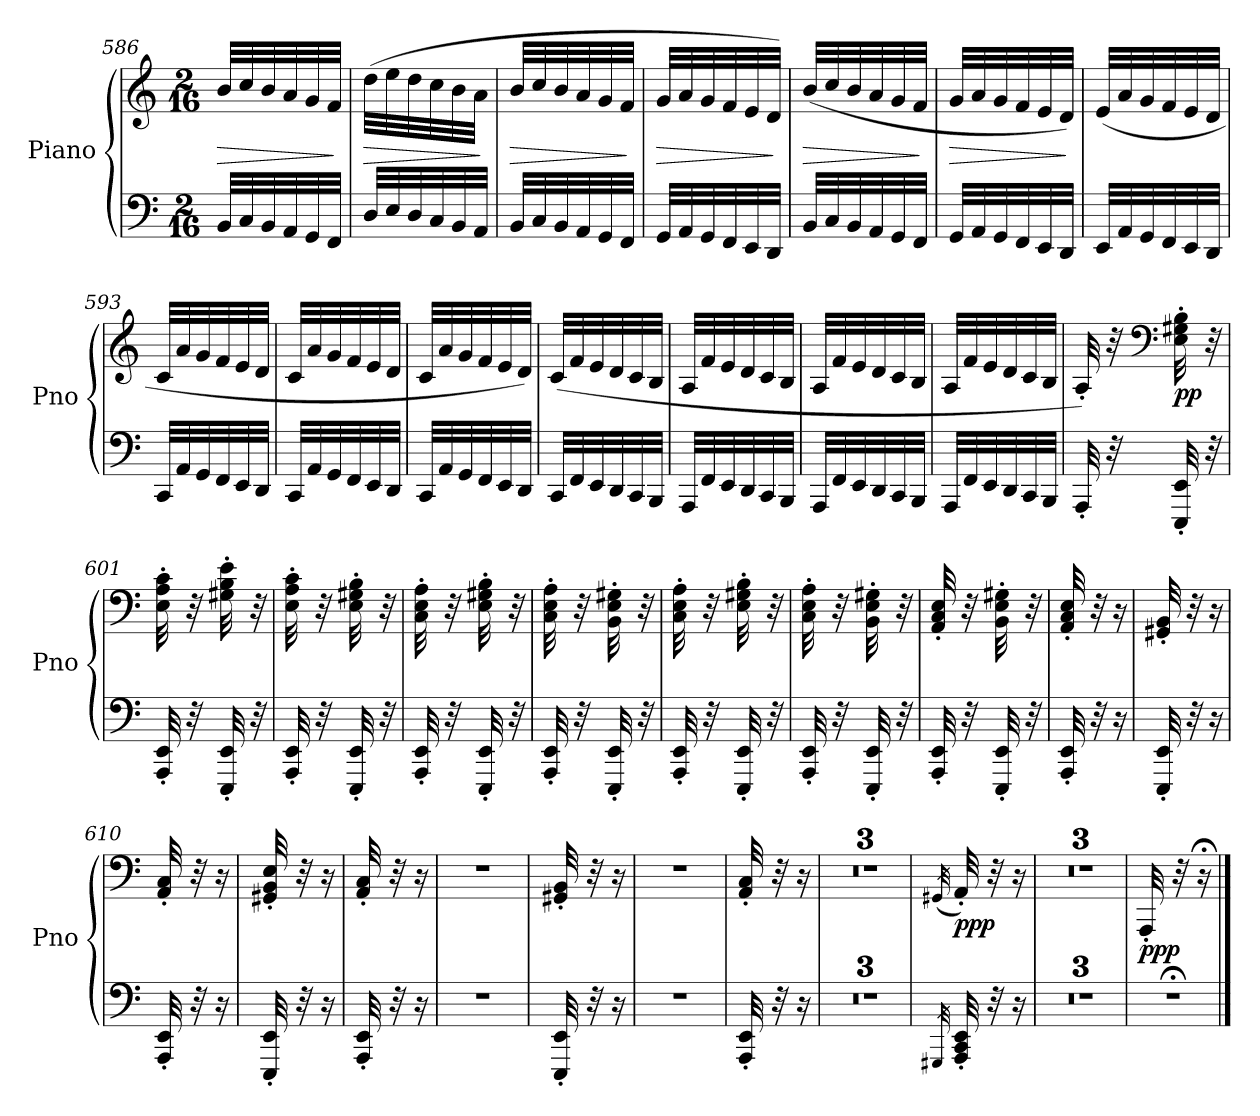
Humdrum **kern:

**kern	**kern	**dynam
*part1	*part1	*part1
*staff2	*staff1	*staff1/2
*I"Piano	*	*
*I'Pno	*	*
*clefF4	*clefG2	*
*k[]	*k[]	*
*M2/16	*M2/16	*
*Xtuplet	*Xtuplet	*
=586	=586	=586
!	!	!LO:HP:b
48BB/LLL	48b/LLL	>
48C/	48cc/	.
48BB/	48b/	.
48AA/	48a/	.
48GG/	48g/	.
48FF/JJJ	48f/JJJ	.
.	.	]
=587	=587	=587
!	!	!LO:HP:b
48D/LLL	(>48dd\LLL	>
48E/	48ee\	.
48D/	48dd\	.
48C/	48cc\	.
48BB/	48b\	.
48AA/JJJ	48a\JJJ	.
.	.	]
=588	=588	=588
!	!	!LO:HP:b
48BB/LLL	48b/LLL	>
48C/	48cc/	.
48BB/	48b/	.
48AA/	48a/	.
48GG/	48g/	.
48FF/JJJ	48f/JJJ	.
.	.	]
=589	=589	=589
!	!	!LO:HP:b
48GG/LLL	48g/LLL	>
48AA/	48a/	.
48GG/	48g/	.
48FF/	48f/	.
48EE/	48e/	.
48DD/JJJ	48d/JJJ)	.
.	.	]
=590	=590	=590
!	!	!LO:HP:b
48BB/LLL	(<48b/LLL	>
48C/	48cc/	.
48BB/	48b/	.
48AA/	48a/	.
48GG/	48g/	.
48FF/JJJ	48f/JJJ	.
.	.	]
!!LO:PB:g=z
=591	=591	=591
!	!	!LO:HP:b
48GG/LLL	48g/LLL	>
48AA/	48a/	.
48GG/	48g/	.
48FF/	48f/	.
48EE/	48e/	.
48DD/JJJ	48d/JJJ)	.
.	.	]
!!LO:LB:g=z
=592	=592	=592
48EE/LLL	(<48e/LLL	.
48AA/	48a/	.
48GG/	48g/	.
48FF/	48f/	.
48EE/	48e/	.
48DD/JJJ	48d/JJJ	.
=593	=593	=593
48CC/LLL	48c/LLL	.
48AA/	48a/	.
48GG/	48g/	.
48FF/	48f/	.
48EE/	48e/	.
48DD/JJJ	48d/JJJ	.
=594	=594	=594
48CC/LLL	48c/LLL	.
48AA/	48a/	.
48GG/	48g/	.
48FF/	48f/	.
48EE/	48e/	.
48DD/JJJ	48d/JJJ	.
=595	=595	=595
48CC/LLL	48c/LLL	.
48AA/	48a/	.
48GG/	48g/	.
48FF/	48f/	.
48EE/	48e/	.
48DD/JJJ	48d/JJJ)	.
=596	=596	=596
48CC/LLL	(>48c/LLL	.
48FF/	48f/	.
48EE/	48e/	.
48DD/	48d/	.
48CC/	48c/	.
48BBB/JJJ	48B/JJJ	.
=597	=597	=597
48AAA/LLL	48A/LLL	.
48FF/	48f/	.
48EE/	48e/	.
48DD/	48d/	.
48CC/	48c/	.
48BBB/JJJ	48B/JJJ	.
=598	=598	=598
48AAA/LLL	48A/LLL	.
48FF/	48f/	.
48EE/	48e/	.
48DD/	48d/	.
48CC/	48c/	.
48BBB/JJJ	48B/JJJ	.
!!LO:LB:g=z
=599	=599	=599
48AAA/LLL	48A/LLL	.
48FF/	48f/	.
48EE/	48e/	.
48DD/	48d/	.
48CC/	48c/	.
48BBB/JJJ	48B/JJJ	.
!!LO:LB:g=z
=600	=600	=600
32AAA'/	32A'/)	.
32r	32r	.
*	*clefF4	*
!	!	!LO:DY:b
32EEE/' 32EE/'	32E\' 32G#X\' 32B\'	pp
32r	32r	.
=601	=601	=601
32AAA/' 32EE/'	32E\' 32A\' 32c\'	.
32r	32r	.
32EEE/' 32EE/'	32G#X\' 32B\' 32e\'	.
32r	32r	.
=602	=602	=602
32AAA/' 32EE/'	32E\' 32A\' 32c\'	.
32r	32r	.
32EEE/' 32EE/'	32E\' 32G#X\' 32B\'	.
32r	32r	.
=603	=603	=603
32AAA/' 32EE/'	32C\' 32E\' 32A\'	.
32r	32r	.
32EEE/' 32EE/'	32E\' 32G#X\' 32B\'	.
32r	32r	.
=604	=604	=604
32AAA/' 32EE/'	32C\' 32E\' 32A\'	.
32r	32r	.
32EEE/' 32EE/'	32BB\' 32E\' 32G#X\'	.
32r	32r	.
=605	=605	=605
32AAA/' 32EE/'	32C\' 32E\' 32A\'	.
32r	32r	.
32EEE/' 32EE/'	32E\' 32G#X\' 32B\'	.
32r	32r	.
=606	=606	=606
32AAA/' 32EE/'	32C\' 32E\' 32A\'	.
32r	32r	.
32EEE/' 32EE/'	32BB\' 32E\' 32G#X\'	.
32r	32r	.
!!LO:LB:g=z
=607	=607	=607
32AAA/' 32EE/'	32AA/' 32C/' 32E/'	.
32r	32r	.
32EEE/' 32EE/'	32BB\' 32E\' 32G#X\'	.
32r	32r	.
!!LO:PB:g=z
=608	=608	=608
32AAA/' 32EE/'	32AA/' 32C/' 32E/'	.
32r	32r	.
16r	16r	.
=609	=609	=609
32EEE/' 32EE/'	32GG#X/' 32BB/'	.
32r	32r	.
16r	16r	.
=610	=610	=610
32AAA/' 32EE/'	32AA/' 32C/'	.
32r	32r	.
16r	16r	.
=611	=611	=611
32EEE/' 32EE/'	32GG#X/' 32BB/' 32E/'	.
32r	32r	.
16r	16r	.
=612	=612	=612
32AAA/' 32EE/'	32AA/' 32C/'	.
32r	32r	.
16r	16r	.
=613	=613	=613
8r	8r	.
=614	=614	=614
32EEE/' 32EE/'	32GG#X/' 32BB/'	.
32r	32r	.
16r	16r	.
=615	=615	=615
8r	8r	.
!!LO:LB:g=z
=616	=616	=616
32AAA/' 32EE/'	32AA/' 32C/'	.
32r	32r	.
16r	16r	.
=617	=617	=617
8r	8r	.
=618	=618	=618
8r	8r	.
=619	=619	=619
8r	8r	.
=620	=620	=620
32qGGG#X/	(<32qGG#X/	.
!	!	!LO:DY:b
32AAA/' 32CC/' 32EE/'	32AA'/)	ppp
32r	32r	.
16r	16r	.
=621	=621	=621
8r	8r	.
=622	=622	=622
8r	8r	.
=623	=623	=623
8r	8r	.
=624	=624	=624
!	!	!LO:DY:b
8r;<	32AAA'/	ppp
.	32r	.
.	16r;<	.
==	==	==
*-	*-	*-
